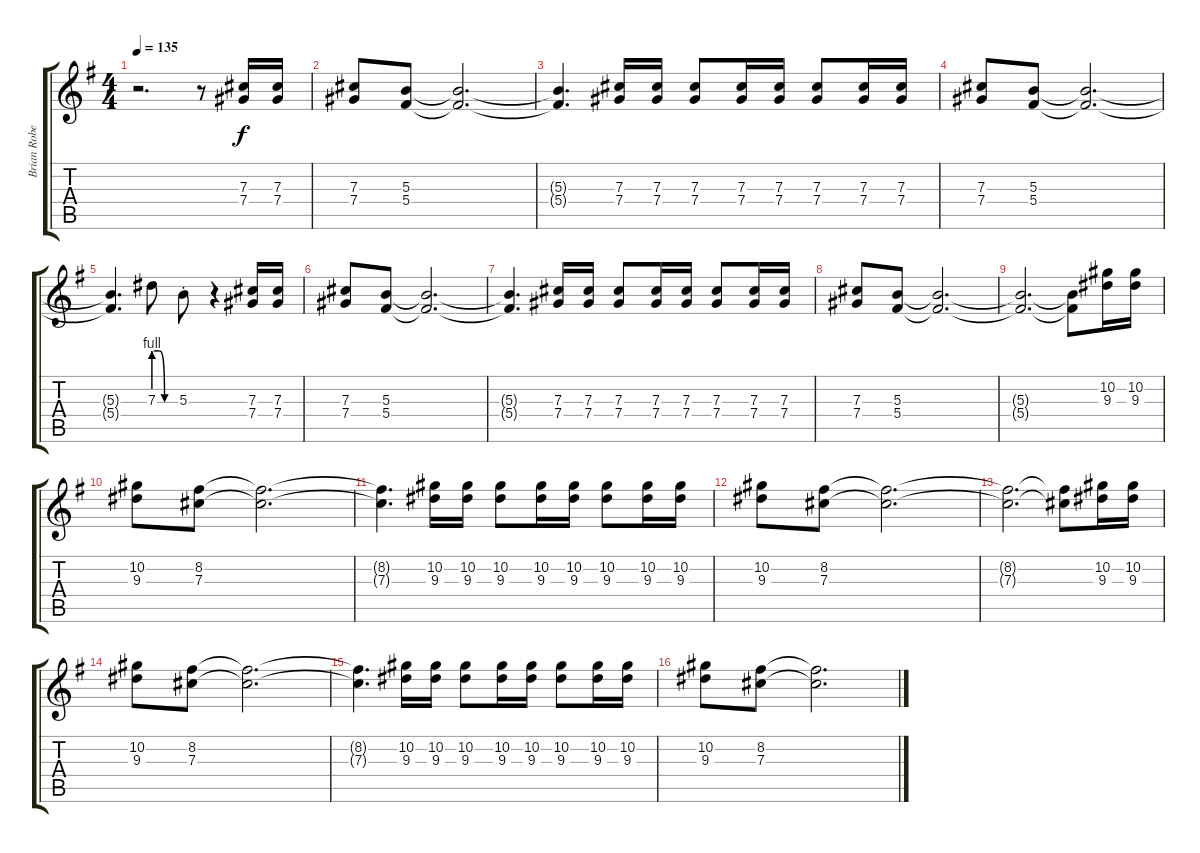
\track ("Brian Robertson" "Brian Robe") {instrument overdrivenguitar}
\staff {score tabs}
\tuning (Eb4 Bb3 Gb3 Db3 Ab2 Eb2) {hide}
\ts (4 4)
\tempo 135
\clef g2
\ks eminor
r.2{d dy f instrument overdrivenguitar} r.8 (7.3 7.4).16 (7.3 7.4).16 |
(7.3 7.4).8 (5.3 5.4).8 (5.3{t} 5.4{t}).2{d} |
(5.3{t} 5.4{t}).4{d} (7.3 7.4).16 (7.3 7.4).16 (7.3 7.4).8 (7.3 7.4).16 (7.3 7.4).16 (7.3 7.4).8 (7.3 7.4).16 (7.3 7.4).16 |
(7.3 7.4).8 (5.3 5.4).8 (5.3{t} 5.4{t}).2{d} |
(5.3{t} 5.4{t}).4{d} 7.3{be (custom 0 4 15 4 30 0 60 0)}.8 5.3{st}.8 r.4 (7.3 7.4).16 (7.3 7.4).16 |
(7.3 7.4).8 (5.3 5.4).8 (5.3{t} 5.4{t}).2{d} |
(5.3{t} 5.4{t}).4{d} (7.3 7.4).16 (7.3 7.4).16 (7.3 7.4).8 (7.3 7.4).16 (7.3 7.4).16 (7.3 7.4).8 (7.3 7.4).16 (7.3 7.4).16 |
(7.3 7.4).8 (5.3 5.4).8 (5.3{t} 5.4{t}).2{d} |
(5.3{t} 5.4{t}).2{d} (5.3{t} 5.4{t}).8 (10.2 9.3).16 (10.2 9.3).16 |
(10.2 9.3).8 (8.2 7.3).8 (8.2{t} 7.3{t}).2{d} |
(8.2{t} 7.3{t}).4{d} (10.2 9.3).16 (10.2 9.3).16 (10.2 9.3).8 (10.2 9.3).16 (10.2 9.3).16 (10.2 9.3).8 (10.2 9.3).16 (10.2 9.3).16 |
(10.2 9.3).8 (8.2 7.3).8 (8.2{t} 7.3{t}).2{d} |
(8.2{t} 7.3{t}).2{d} (8.2{t} 7.3{t}).8 (10.2 9.3).16 (10.2 9.3).16 |
(10.2 9.3).8 (8.2 7.3).8 (8.2{t} 7.3{t}).2{d} |
(8.2{t} 7.3{t}).4{d} (10.2 9.3).16 (10.2 9.3).16 (10.2 9.3).8 (10.2 9.3).16 (10.2 9.3).16 (10.2 9.3).8 (10.2 9.3).16 (10.2 9.3).16 |
(10.2 9.3).8 (8.2 7.3).8 (8.2{t} 7.3{t}).2{d}
